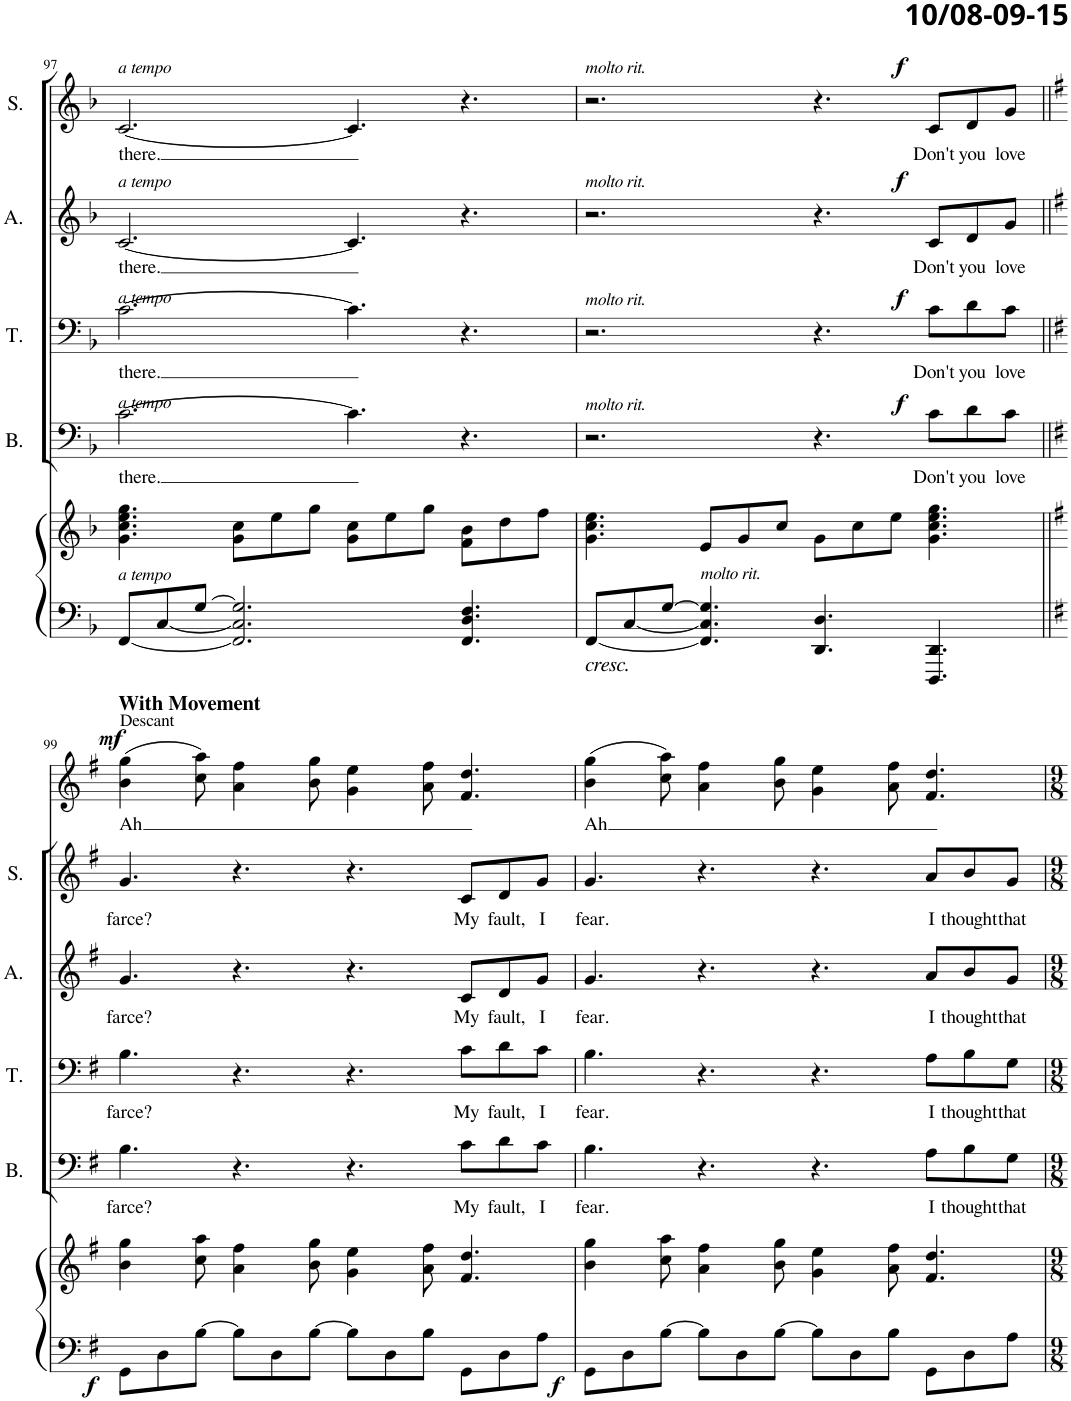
**kern	**kern	**dynam	**kern	**text	**dynam	**kern	**text	**dynam	**kern	**text	**dynam	**kern	**text	**dynam	**kern	**text	**dynam
*part6	*part6	*part6	*part5	*part5	*part5	*part4	*part4	*part4	*part3	*part3	*part3	*part2	*part2	*part2	*part1	*part1	*part1
*staff7	*staff6	*staff6/7	*staff5	*staff5	*staff5	*staff4	*staff4	*staff4	*staff3	*staff3	*staff3	*staff2	*staff2	*staff2	*staff1	*staff1	*staff1
*I"Piano	*	*	*I"Bass	*	*	*I"Tenor	*	*	*I"Alto	*	*	*I"Soprano	*	*	*I"Solo	*	*
*I'Pno	*	*	*I'B.	*	*	*I'T.	*	*	*I'A.	*	*	*I'S.	*	*	*	*	*
!!LO:PB:g=z
*clefF4	*clefG2	*	*clefF4	*	*	*clefF4	*	*	*clefG2	*	*	*clefG2	*	*	*clefG2	*	*
*k[b-]	*k[b-]	*	*k[b-]	*	*	*k[b-]	*	*	*k[b-]	*	*	*k[b-]	*	*	*k[b-]	*	*
*M12/8	*M12/8	*	*M12/8	*	*	*M12/8	*	*	*M12/8	*	*	*M12/8	*	*	*M12/8	*	*
=97	=97	=97	=97	=97	=97	=97	=97	=97	=97	=97	=97	=97	=97	=97	=97	=97	=97
!	!	!	!	!	!	!	!	!	!	!	!	!LO:TX:a:i:t=a tempo	!	!	!	!	!
!	!	!	!	!	!	!	!	!	!LO:TX:a:i:t=a tempo	!	!	!	!	!	!	!	!
!	!	!	!	!	!	!LO:TX:a:i:t=a tempo	!	!	!	!	!	!	!	!	!	!	!
!	!	!	!LO:TX:a:i:t=a tempo	!	!	!	!	!	!	!	!	!	!	!	!	!	!
!LO:TX:a:i:t=a tempo	!	!	!	!	!	!	!	!	!	!	!	!	!	!	!	!	!
!	!	!	!	!LO:LY:b	!	!	!LO:LY:b	!	!	!LO:LY:b	!	!	!LO:LY:b	!	!	!	!
[<8FF/L	4.g\ 4.cc\ 4.ee\ 4.gg\	.	[2.c\	there.	.	[2.c\	there.	.	[2.c/	there.	.	[2.c/	there.	.	1.r	.	.
[<8C/	.	.	.	.	.	.	.	.	.	.	.	.	.	.	.	.	.
[>8G/J	.	.	.	.	.	.	.	.	.	.	.	.	.	.	.	.	.
2.FF/] 2.C/] 2.G/]	8g\ 8cc\L	.	.	.	.	.	.	.	.	.	.	.	.	.	.	.	.
.	8ee\	.	.	.	.	.	.	.	.	.	.	.	.	.	.	.	.
.	8gg\J	.	.	.	.	.	.	.	.	.	.	.	.	.	.	.	.
.	8g\ 8cc\L	.	4.c\]	.	.	4.c\]	.	.	4.c/]	.	.	4.c/]	.	.	.	.	.
.	8ee\	.	.	.	.	.	.	.	.	.	.	.	.	.	.	.	.
.	8gg\J	.	.	.	.	.	.	.	.	.	.	.	.	.	.	.	.
4.FF/ 4.D/ 4.F/	8f\ 8b-\L	.	4.r	.	.	4.r	.	.	4.r	.	.	4.r	.	.	.	.	.
.	8dd\	.	.	.	.	.	.	.	.	.	.	.	.	.	.	.	.
.	8ff\J	.	.	.	.	.	.	.	.	.	.	.	.	.	.	.	.
=98	=98	=98	=98	=98	=98	=98	=98	=98	=98	=98	=98	=98	=98	=98	=98	=98	=98
!	!	!	!	!	!	!	!	!	!	!	!	!LO:TX:a:i:t=molto rit.	!	!	!	!	!
!	!	!	!	!	!	!	!	!	!LO:TX:a:i:t=molto rit.	!	!	!	!	!	!	!	!
!	!	!	!	!	!	!LO:TX:a:i:t=molto rit.	!	!	!	!	!	!	!	!	!	!	!
!	!	!	!LO:TX:a:i:t=molto rit.	!	!	!	!	!	!	!	!	!	!	!	!	!	!
!LO:TX:b:i:t=cresc.	!	!	!	!	!	!	!	!	!	!	!	!	!	!	!	!	!
[8FF/L	4.g\ 4.cc\ 4.ee\	.	2.r	.	.	2.r	.	.	2.r	.	.	2.r	.	.	1.r	.	.
[8C/	.	.	.	.	.	.	.	.	.	.	.	.	.	.	.	.	.
[>8G/J	.	.	.	.	.	.	.	.	.	.	.	.	.	.	.	.	.
!LO:TX:a:i:t=molto rit.	!	!	!	!	!	!	!	!	!	!	!	!	!	!	!	!	!
4.FF/] 4.C/] 4.G/]	8e/L	.	.	.	.	.	.	.	.	.	.	.	.	.	.	.	.
.	8g/	.	.	.	.	.	.	.	.	.	.	.	.	.	.	.	.
.	8cc/J	.	.	.	.	.	.	.	.	.	.	.	.	.	.	.	.
4.DD/ 4.D/	8g\L	.	4.r	.	.	4.r	.	.	4.r	.	.	4.r	.	.	.	.	.
.	8cc\	.	.	.	.	.	.	.	.	.	.	.	.	.	.	.	.
.	8ee\J	.	.	.	.	.	.	.	.	.	.	.	.	.	.	.	.
!	!	!	!	!LO:LY:b	!LO:DY:a	!	!LO:LY:b	!LO:DY:a	!	!LO:LY:b	!LO:DY:a	!	!LO:LY:b	!LO:DY:a	!	!	!
4.DDD/ 4.DD/	4.g\ 4.cc\ 4.ee\ 4.gg\	.	8c\L	Don't	f	8c\L	Don't	f	8c/L	Don't	f	8c/L	Don't	f	.	.	.
!	!	!	!	!LO:LY:b	!	!	!LO:LY:b	!	!	!LO:LY:b	!	!	!LO:LY:b	!	!	!	!
.	.	.	8d\	you	.	8d\	you	.	8d/	you	.	8d/	you	.	.	.	.
!	!	!	!	!LO:LY:b	!	!	!LO:LY:b	!	!	!LO:LY:b	!	!	!LO:LY:b	!	!	!	!
.	.	.	8c\J	love	.	8c\J	love	.	8g/J	love	.	8g/J	love	.	.	.	.
!!LO:LB:g=z
=99||	=99||	=99||	=99||	=99||	=99||	=99||	=99||	=99||	=99||	=99||	=99||	=99||	=99||	=99||	=99||	=99||	=99||
*k[f#]	*k[f#]	*	*k[f#]	*	*	*k[f#]	*	*	*k[f#]	*	*	*k[f#]	*	*	*k[f#]	*	*
!	!	!	!	!	!	!	!	!	!	!	!	!	!	!	!LO:TX:a:t=Descant	!	!
!	!	!	!	!	!	!	!	!	!	!	!	!	!	!	!LO:TX:a:B:t=With Movement	!	!
!	!	!LO:DY:b=2	!	!LO:LY:b	!	!	!LO:LY:b	!	!	!LO:LY:b	!	!	!LO:LY:b	!	!	!LO:LY:b	!LO:DY:a
8GG\L	4b\ 4gg\	f	4.B\	farce?	.	4.B\	farce?	.	4.g/	farce?	.	4.g/	farce?	.	(4b\ 4gg\	Ah	mf
8D\	.	.	.	.	.	.	.	.	.	.	.	.	.	.	.	.	.
[8B\J	8cc\ 8aa\	.	.	.	.	.	.	.	.	.	.	.	.	.	8cc\ 8aa\)	.	.
8B\L]	4a\ 4ff#\	.	4.r	.	.	4.r	.	.	4.r	.	.	4.r	.	.	4a\ 4ff#\	.	.
8D\	.	.	.	.	.	.	.	.	.	.	.	.	.	.	.	.	.
[8B\J	8b\ 8gg\	.	.	.	.	.	.	.	.	.	.	.	.	.	8b\ 8gg\	.	.
8B\L]	4g\ 4ee\	.	4.r	.	.	4.r	.	.	4.r	.	.	4.r	.	.	4g\ 4ee\	.	.
8D\	.	.	.	.	.	.	.	.	.	.	.	.	.	.	.	.	.
8B\J	8a\ 8ff#\	.	.	.	.	.	.	.	.	.	.	.	.	.	8a\ 8ff#\	.	.
!	!	!	!	!LO:LY:b	!	!	!LO:LY:b	!	!	!LO:LY:b	!	!	!LO:LY:b	!	!	!	!
8GG\L	4.f#/ 4.dd/	.	8c\L	My	.	8c\L	My	.	8c/L	My	.	8c/L	My	.	4.f#/ 4.dd/	.	.
!	!	!	!	!LO:LY:b	!	!	!LO:LY:b	!	!	!LO:LY:b	!	!	!LO:LY:b	!	!	!	!
8D\	.	.	8d\	fault,	.	8d\	fault,	.	8d/	fault,	.	8d/	fault,	.	.	.	.
!	!	!	!	!LO:LY:b	!	!	!LO:LY:b	!	!	!LO:LY:b	!	!	!LO:LY:b	!	!	!	!
8A\J	.	.	8c\J	I	.	8c\J	I	.	8g/J	I	.	8g/J	I	.	.	.	.
=100	=100	=100	=100	=100	=100	=100	=100	=100	=100	=100	=100	=100	=100	=100	=100	=100	=100
!	!	!LO:DY:b=2	!	!LO:LY:b	!	!	!LO:LY:b	!	!	!LO:LY:b	!	!	!LO:LY:b	!	!	!LO:LY:b	!
8GG\L	4b\ 4gg\	f	4.B\	fear.	.	4.B\	fear.	.	4.g/	fear.	.	4.g/	fear.	.	(4b\ 4gg\	Ah	.
8D\	.	.	.	.	.	.	.	.	.	.	.	.	.	.	.	.	.
[8B\J	8cc\ 8aa\	.	.	.	.	.	.	.	.	.	.	.	.	.	8cc\ 8aa\)	.	.
8B\L]	4a\ 4ff#\	.	4.r	.	.	4.r	.	.	4.r	.	.	4.r	.	.	4a\ 4ff#\	.	.
8D\	.	.	.	.	.	.	.	.	.	.	.	.	.	.	.	.	.
[8B\J	8b\ 8gg\	.	.	.	.	.	.	.	.	.	.	.	.	.	8b\ 8gg\	.	.
8B\L]	4g\ 4ee\	.	4.r	.	.	4.r	.	.	4.r	.	.	4.r	.	.	4g\ 4ee\	.	.
8D\	.	.	.	.	.	.	.	.	.	.	.	.	.	.	.	.	.
8B\J	8a\ 8ff#\	.	.	.	.	.	.	.	.	.	.	.	.	.	8a\ 8ff#\	.	.
!	!	!	!	!LO:LY:b	!	!	!LO:LY:b	!	!	!LO:LY:b	!	!	!LO:LY:b	!	!	!	!
8GG\L	4.f#/ 4.dd/	.	8A\L	I	.	8A\L	I	.	8a/L	I	.	8a/L	I	.	4.f#/ 4.dd/	.	.
!	!	!	!	!LO:LY:b	!	!	!LO:LY:b	!	!	!LO:LY:b	!	!	!LO:LY:b	!	!	!	!
8D\	.	.	8B\	thought	.	8B\	thought	.	8b/	thought	.	8b/	thought	.	.	.	.
!	!	!	!	!LO:LY:b	!	!	!LO:LY:b	!	!	!LO:LY:b	!	!	!LO:LY:b	!	!	!	!
8A\J	.	.	8G\J	that	.	8G\J	that	.	8g/J	that	.	8g/J	that	.	.	.	.
=	=	=	=	=	=	=	=	=	=	=	=	=	=	=	=	=	=
*-	*-	*-	*-	*-	*-	*-	*-	*-	*-	*-	*-	*-	*-	*-	*-	*-	*-
